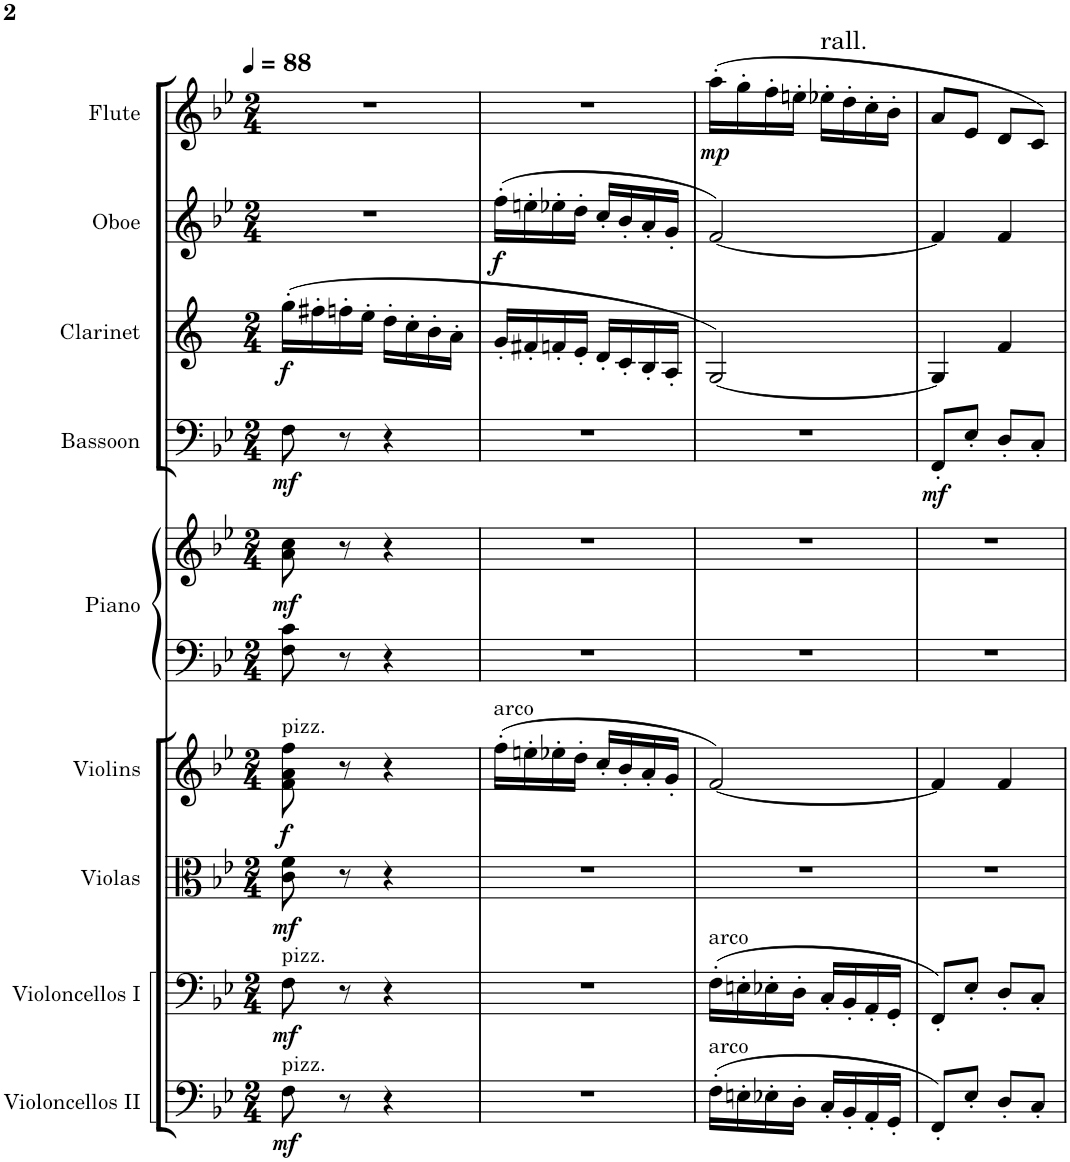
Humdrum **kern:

**kern	**dynam	**kern	**dynam	**kern	**dynam	**kern	**dynam	**kern	**kern	**dynam	**kern	**dynam	**kern	**dynam	**kern	**dynam	**kern	**dynam
*part9	*part9	*part8	*part8	*part7	*part7	*part6	*part6	*part5	*part5	*part5	*part4	*part4	*part3	*part3	*part2	*part2	*part1	*part1
*staff10	*staff10	*staff9	*staff9	*staff8	*staff8	*staff7	*staff7	*staff6	*staff5	*staff5/6	*staff4	*staff4	*staff3	*staff3	*staff2	*staff2	*staff1	*staff1
*I"Violoncellos II	*	*I"Violoncellos I	*	*I"Violas	*	*I"Violins	*	*I"Piano	*	*	*I"Bassoon	*	*I"Clarinet	*	*I"Oboe	*	*I"Flute	*
*I'Vcs. II	*	*I'Vcs. I	*	*I'Vlas.	*	*I'Vlns.	*	*I'Pno.	*	*	*I'Bsn.	*	*I'Cl.	*	*I'Ob.	*	*I'Fl.	*
*clefF4	*	*clefF4	*	*clefC3	*	*clefG2	*	*clefF4	*clefG2	*	*clefF4	*	*clefG2	*	*clefG2	*	*clefG2	*
*	*	*	*	*	*	*	*	*	*	*	*	*	*Trd1c2	*	*	*	*	*
*k[b-e-]	*	*k[b-e-]	*	*k[b-e-]	*	*k[b-e-]	*	*k[b-e-]	*k[b-e-]	*	*k[b-e-]	*	*k[]	*	*k[b-e-]	*	*k[b-e-]	*
*M2/4	*	*M2/4	*	*M2/4	*	*M2/4	*	*M2/4	*M2/4	*	*M2/4	*	*M2/4	*	*M2/4	*	*M2/4	*
*MM88	*	*MM88	*	*MM88	*	*MM88	*	*MM88	*MM88	*	*MM88	*	*MM88	*	*MM88	*	*MM88	*
=1	=1	=1	=1	=1	=1	=1	=1	=1	=1	=1	=1	=1	=1	=1	=1	=1	=1	=1
!	!	!	!	!	!	!LO:TX:a:t=pizz.	!	!	!	!	!	!	!	!	!	!	!	!
!	!	!LO:TX:a:t=pizz.	!	!	!	!	!	!	!	!	!	!	!	!	!	!	!	!
!LO:TX:a:t=pizz.	!	!	!	!	!	!	!	!	!	!	!	!	!	!	!	!	!	!
!	!LO:DY:b	!	!LO:DY:b	!	!LO:DY:b	!	!LO:DY:b	!	!	!LO:DY:b	!	!LO:DY:b	!	!LO:DY:b	!	!	!	!
8F\	mf	8F\	mf	8c\ 8f\	mf	8f\ 8a\ 8ff\	f	8F\ 8c\	8a\ 8cc\	mf	8F\	mf	(16gg'\LL	f	2r	.	2r	.
.	.	.	.	.	.	.	.	.	.	.	.	.	16ff#X'\	.	.	.	.	.
8r	.	8r	.	8r	.	8r	.	8r	8r	.	8r	.	16ffn'\	.	.	.	.	.
.	.	.	.	.	.	.	.	.	.	.	.	.	16ee'\JJ	.	.	.	.	.
4r	.	4r	.	4r	.	4r	.	4r	4r	.	4r	.	16dd'\LL	.	.	.	.	.
.	.	.	.	.	.	.	.	.	.	.	.	.	16cc'\	.	.	.	.	.
.	.	.	.	.	.	.	.	.	.	.	.	.	16b'\	.	.	.	.	.
.	.	.	.	.	.	.	.	.	.	.	.	.	16a'\JJ	.	.	.	.	.
=2	=2	=2	=2	=2	=2	=2	=2	=2	=2	=2	=2	=2	=2	=2	=2	=2	=2	=2
!	!	!	!	!	!	!LO:TX:a:t=arco	!	!	!	!	!	!	!	!	!	!	!	!
!	!	!	!	!	!	!	!	!	!	!	!	!	!	!	!	!LO:DY:b	!	!
2r	.	2r	.	2r	.	(16ff'\LL	.	2r	2r	.	2r	.	16g'/LL	.	(16ff'\LL	f	2r	.
.	.	.	.	.	.	16een'\	.	.	.	.	.	.	16f#X'/	.	16een'\	.	.	.
.	.	.	.	.	.	16ee-X'\	.	.	.	.	.	.	16fn'/	.	16ee-X'\	.	.	.
.	.	.	.	.	.	16dd'\JJ	.	.	.	.	.	.	16e'/JJ	.	16dd'\JJ	.	.	.
.	.	.	.	.	.	16cc'/LL	.	.	.	.	.	.	16d'/LL	.	16cc'/LL	.	.	.
.	.	.	.	.	.	16b-'/	.	.	.	.	.	.	16c'/	.	16b-'/	.	.	.
.	.	.	.	.	.	16a'/	.	.	.	.	.	.	16B'/	.	16a'/	.	.	.
.	.	.	.	.	.	16g'/JJ	.	.	.	.	.	.	16A'/JJ	.	16g'/JJ	.	.	.
=3	=3	=3	=3	=3	=3	=3	=3	=3	=3	=3	=3	=3	=3	=3	=3	=3	=3	=3
!	!	!LO:TX:a:t=arco	!	!	!	!	!	!	!	!	!	!	!	!	!	!	!	!
!LO:TX:a:t=arco	!	!	!	!	!	!	!	!	!	!	!	!	!	!	!	!	!	!
!	!	!	!	!	!	!	!	!	!	!	!	!	!	!	!	!	!	!LO:DY:b
(16F'\LL	.	(16F'\LL	.	2r	.	[2f/)	.	2r	2r	.	2r	.	[2G/)	.	[2f/)	.	(16aa'\LL	mp
16En'\	.	16En'\	.	.	.	.	.	.	.	.	.	.	.	.	.	.	16gg'\	.
16E-X'\	.	16E-X'\	.	.	.	.	.	.	.	.	.	.	.	.	.	.	16ff'\	.
16D'\JJ	.	16D'\JJ	.	.	.	.	.	.	.	.	.	.	.	.	.	.	16een'\JJ	.
!	!	!	!	!	!	!	!	!	!	!	!	!	!	!	!	!	!LO:TX:a:t=rall.	!
16C'/LL	.	16C'/LL	.	.	.	.	.	.	.	.	.	.	.	.	.	.	16ee-X'\LL	.
16BB-'/	.	16BB-'/	.	.	.	.	.	.	.	.	.	.	.	.	.	.	16dd'\	.
16AA'/	.	16AA'/	.	.	.	.	.	.	.	.	.	.	.	.	.	.	16cc'\	.
16GG'/JJ	.	16GG'/JJ	.	.	.	.	.	.	.	.	.	.	.	.	.	.	16b-'\JJ	.
=4	=4	=4	=4	=4	=4	=4	=4	=4	=4	=4	=4	=4	=4	=4	=4	=4	=4	=4
!	!	!	!	!	!	!	!	!	!	!	!	!LO:DY:b	!	!	!	!	!	!
8FF'/L)	.	8FF'/L)	.	2r	.	4f/]	.	2r	2r	.	8FF'/L	mf	4G/]	.	4f/]	.	8a/L	.
8E-'/J	.	8E-'/J	.	.	.	.	.	.	.	.	8E-'/J	.	.	.	.	.	8e-/J	.
8D'/L	.	8D'/L	.	.	.	4f/	.	.	.	.	8D'/L	.	4f/	.	4f/	.	8d/L	.
8C'/J	.	8C'/J	.	.	.	.	.	.	.	.	8C'/J	.	.	.	.	.	8c/J)	.
=	=	=	=	=	=	=	=	=	=	=	=	=	=	=	=	=	=	=
*-	*-	*-	*-	*-	*-	*-	*-	*-	*-	*-	*-	*-	*-	*-	*-	*-	*-	*-
